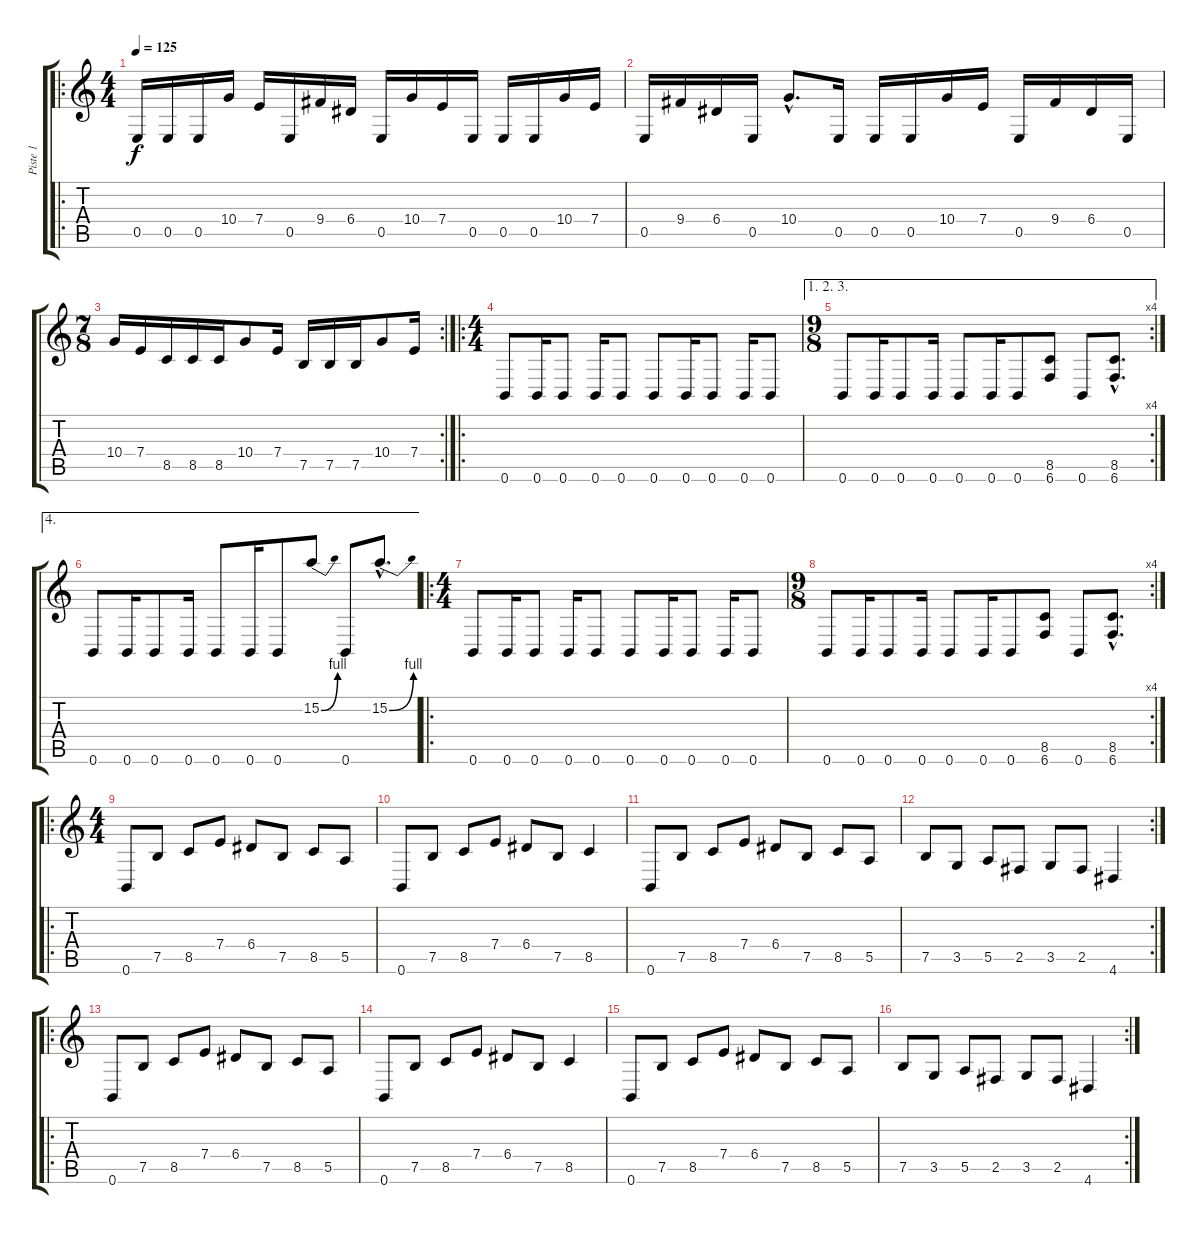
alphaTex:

\track ("Piste 1" "Piste 1") {instrument distortionguitar}
\staff {score tabs}
\tuning (B3 Gb3 D3 A2 E2 B1) {hide}
\ro
\ts (4 4)
\tempo 125
\clef g2
\ks c
0.5.16{dy f instrument distortionguitar} 0.5.16 0.5.16 10.4.16 7.4.16 0.5.16 9.4.16 6.4.16 0.5.16 10.4.16 7.4.16 0.5.16 0.5.16 0.5.16 10.4.16 7.4.16 |
0.5.16 9.4.16 6.4.16 0.5.16 10.4{hac}.8{d} 0.5.16 0.5.16 0.5.16 10.4.16 7.4.16 0.5.16 9.4.16 6.4.16 0.5.16 |
\rc 2
\ts (7 8)
10.4.16 7.4.16 8.5.16 8.5.16 8.5.16 10.4.8 7.4.16 7.5.16 7.5.16 7.5.16 10.4.8 7.4.16 |
\ro
\ts (4 4)
0.6.8 0.6.16 0.6.8 0.6.16 0.6.8 0.6.8 0.6.16 0.6.8 0.6.16 0.6.8 |
\ae (1 2 3)
\rc 4
\ts (9 8)
0.6.8 0.6.16 0.6.8 0.6.16 0.6.8 0.6.16 0.6.8 (8.5 6.6).8 0.6.8 (8.5{hac} 6.6{hac}).8{d} |
\ae 4
0.6.8 0.6.16 0.6.8 0.6.16 0.6.8 0.6.16 0.6.8 15.2{be (bend 0 0 60 4)}.8 0.6.8 15.2{be (bend 0 0 60 4) hac}.8{d} |
\ro
\ts (4 4)
0.6.8 0.6.16 0.6.8 0.6.16 0.6.8 0.6.8 0.6.16 0.6.8 0.6.16 0.6.8 |
\rc 4
\ts (9 8)
0.6.8 0.6.16 0.6.8 0.6.16 0.6.8 0.6.16 0.6.8 (8.5 6.6).8 0.6.8 (8.5{hac} 6.6{hac}).8{d} |
\ro
\ts (4 4)
0.6.8 7.5.8 8.5.8 7.4.8 6.4.8 7.5.8 8.5.8 5.5.8 |
0.6.8 7.5.8 8.5.8 7.4.8 6.4.8 7.5.8 8.5.4 |
0.6.8 7.5.8 8.5.8 7.4.8 6.4.8 7.5.8 8.5.8 5.5.8 |
\rc 2
7.5.8 3.5.8 5.5.8 2.5.8 3.5.8 2.5.8 4.6.4 |
\ro
0.6.8 7.5.8 8.5.8 7.4.8 6.4.8 7.5.8 8.5.8 5.5.8 |
0.6.8 7.5.8 8.5.8 7.4.8 6.4.8 7.5.8 8.5.4 |
0.6.8 7.5.8 8.5.8 7.4.8 6.4.8 7.5.8 8.5.8 5.5.8 |
\rc 2
7.5.8 3.5.8 5.5.8 2.5.8 3.5.8 2.5.8 4.6.4
